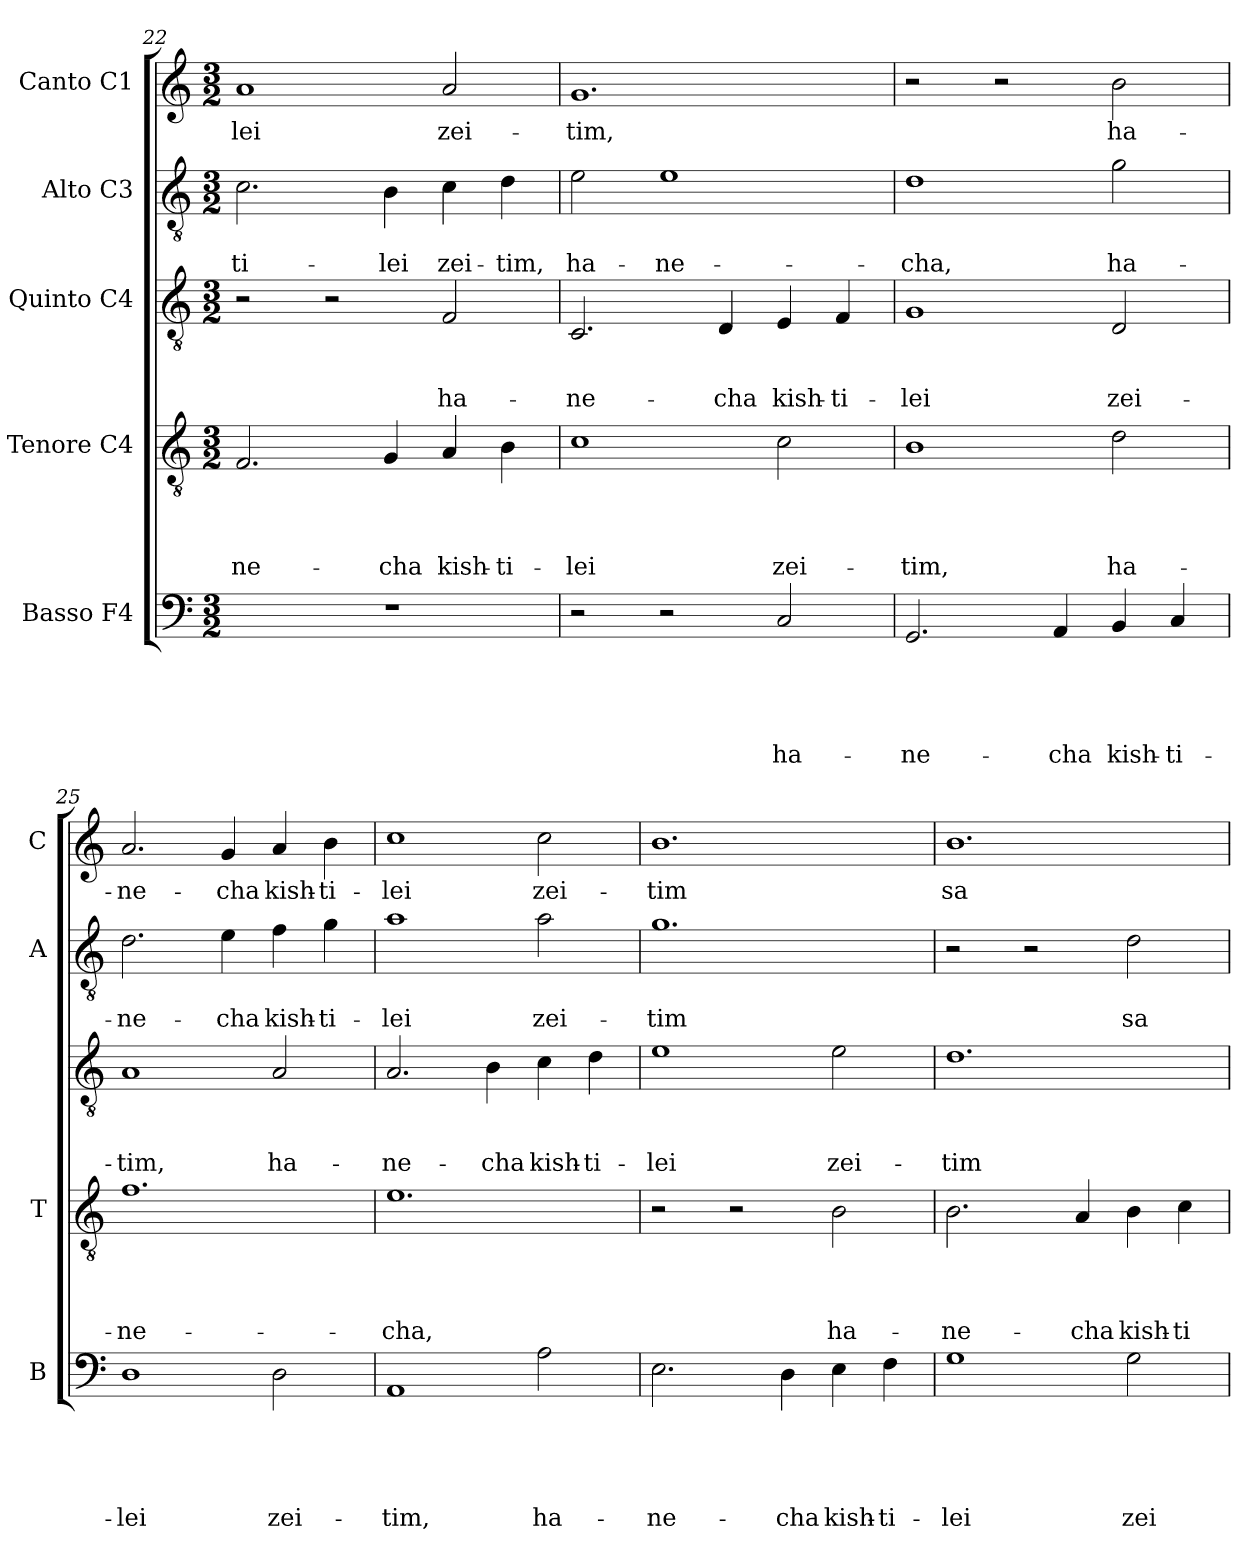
**kern	**text	**text	**text	**text	**text	**kern	**text	**text	**text	**text	**kern	**text	**text	**text	**kern	**text	**text	**kern	**text
*part5	*part5	*part5	*part5	*part5	*part5	*part4	*part4	*part4	*part4	*part4	*part3	*part3	*part3	*part3	*part2	*part2	*part2	*part1	*part1
*staff5	*staff5	*staff5	*staff5	*staff5	*staff5	*staff4	*staff4	*staff4	*staff4	*staff4	*staff3	*staff3	*staff3	*staff3	*staff2	*staff2	*staff2	*staff1	*staff1
*I"Basso F4	*	*	*	*	*	*I"Tenore C4	*	*	*	*	*I"Quinto C4	*	*	*	*I"Alto C3	*	*	*I"Canto C1	*
*I'B	*	*	*	*	*	*I'T	*	*	*	*	*	*	*	*	*I'A	*	*	*I'C	*
*clefF4	*	*	*	*	*	*clefGv2	*	*	*	*	*clefGv2	*	*	*	*clefGv2	*	*	*clefG2	*
*k[]	*	*	*	*	*	*k[]	*	*	*	*	*k[]	*	*	*	*k[]	*	*	*k[]	*
*C:	*	*	*	*	*	*C:	*	*	*	*	*C:	*	*	*	*C:	*	*	*C:	*
*M3/2	*	*	*	*	*	*M3/2	*	*	*	*	*M3/2	*	*	*	*M3/2	*	*	*M3/2	*
=22	=22	=22	=22	=22	=22	=22	=22	=22	=22	=22	=22	=22	=22	=22	=22	=22	=22	=22	=22
!	!	!	!	!	!	!	!	!	!	!LO:LY:b	!	!	!	!	!	!	!LO:LY:b	!	!LO:LY:b
1.r	.	.	.	.	.	2.F/	.	.	.	-ne-	2r	.	.	.	2.c\	.	-ti-	1a	-lei
.	.	.	.	.	.	.	.	.	.	.	2r	.	.	.	.	.	.	.	.
!	!	!	!	!	!	!	!	!	!	!LO:LY:b	!	!	!	!	!	!	!LO:LY:b	!	!
.	.	.	.	.	.	4G/	.	.	.	-cha	.	.	.	.	4B\	.	-lei	.	.
!	!	!	!	!	!	!	!	!	!	!LO:LY:b	!	!	!	!LO:LY:b	!	!	!LO:LY:b	!	!LO:LY:b
.	.	.	.	.	.	4A/	.	.	.	kish-	2F/	.	.	ha-	4c\	.	zei-	2a/	zei-
!	!	!	!	!	!	!	!	!	!	!LO:LY:b	!	!	!	!	!	!	!LO:LY:b	!	!
.	.	.	.	.	.	4B\	.	.	.	-ti-	.	.	.	.	4d\	.	-tim,	.	.
!!LO:LB:g=z
=23	=23	=23	=23	=23	=23	=23	=23	=23	=23	=23	=23	=23	=23	=23	=23	=23	=23	=23	=23
!	!	!	!	!	!	!	!	!	!	!LO:LY:b	!	!	!	!LO:LY:b	!	!	!LO:LY:b	!	!LO:LY:b
2r	.	.	.	.	.	1c	.	.	.	-lei	2.C/	.	.	-ne-	2e\	.	ha-	1.g	-tim,
!	!	!	!	!	!	!	!	!	!	!	!	!	!	!	!	!	!LO:LY:b	!	!
2r	.	.	.	.	.	.	.	.	.	.	.	.	.	.	1e	.	-ne-	.	.
!	!	!	!	!	!	!	!	!	!	!	!	!	!	!LO:LY:b	!	!	!	!	!
.	.	.	.	.	.	.	.	.	.	.	4D/	.	.	-cha	.	.	.	.	.
!	!	!	!	!	!LO:LY:b	!	!	!	!	!LO:LY:b	!	!	!	!LO:LY:b	!	!	!	!	!
2C/	.	.	.	.	ha-	2c\	.	.	.	zei-	4E/	.	.	kish-	.	.	.	.	.
!	!	!	!	!	!	!	!	!	!	!	!	!	!	!LO:LY:b	!	!	!	!	!
.	.	.	.	.	.	.	.	.	.	.	4F/	.	.	-ti-	.	.	.	.	.
=24	=24	=24	=24	=24	=24	=24	=24	=24	=24	=24	=24	=24	=24	=24	=24	=24	=24	=24	=24
!	!	!	!	!	!LO:LY:b	!	!	!	!	!LO:LY:b	!	!	!	!LO:LY:b	!	!	!LO:LY:b	!	!
2.GG/	.	.	.	.	-ne-	1B	.	.	.	-tim,	1G	.	.	-lei	1d	.	-cha,	2r	.
.	.	.	.	.	.	.	.	.	.	.	.	.	.	.	.	.	.	2r	.
!	!	!	!	!	!LO:LY:b	!	!	!	!	!	!	!	!	!	!	!	!	!	!
4AA/	.	.	.	.	-cha	.	.	.	.	.	.	.	.	.	.	.	.	.	.
!	!	!	!	!	!LO:LY:b	!	!	!	!	!LO:LY:b	!	!	!	!LO:LY:b	!	!	!LO:LY:b	!	!LO:LY:b
4BB/	.	.	.	.	kish-	2d\	.	.	.	ha-	2D/	.	.	zei-	2g\	.	ha-	2b\	ha-
!	!	!	!	!	!LO:LY:b	!	!	!	!	!	!	!	!	!	!	!	!	!	!
4C/	.	.	.	.	-ti-	.	.	.	.	.	.	.	.	.	.	.	.	.	.
=25	=25	=25	=25	=25	=25	=25	=25	=25	=25	=25	=25	=25	=25	=25	=25	=25	=25	=25	=25
!	!	!	!	!	!LO:LY:b	!	!	!	!	!LO:LY:b	!	!	!	!LO:LY:b	!	!	!LO:LY:b	!	!LO:LY:b
1D	.	.	.	.	-lei	1.f	.	.	.	-ne-	1A	.	.	-tim,	2.d\	.	-ne-	2.a/	-ne-
!	!	!	!	!	!	!	!	!	!	!	!	!	!	!	!	!	!LO:LY:b	!	!LO:LY:b
.	.	.	.	.	.	.	.	.	.	.	.	.	.	.	4e\	.	-cha	4g/	-cha
!	!	!	!	!	!LO:LY:b	!	!	!	!	!	!	!	!	!LO:LY:b	!	!	!LO:LY:b	!	!LO:LY:b
2D\	.	.	.	.	zei-	.	.	.	.	.	2A/	.	.	ha-	4f\	.	kish-	4a/	kish-
!	!	!	!	!	!	!	!	!	!	!	!	!	!	!	!	!	!LO:LY:b	!	!LO:LY:b
.	.	.	.	.	.	.	.	.	.	.	.	.	.	.	4g\	.	-ti-	4b\	-ti-
=26	=26	=26	=26	=26	=26	=26	=26	=26	=26	=26	=26	=26	=26	=26	=26	=26	=26	=26	=26
!	!	!	!	!	!LO:LY:b	!	!	!	!	!LO:LY:b	!	!	!	!LO:LY:b	!	!	!LO:LY:b	!	!LO:LY:b
1AA	.	.	.	.	-tim,	1.e	.	.	.	-cha,	2.A/	.	.	-ne-	1a	.	-lei	1cc	-lei
!	!	!	!	!	!	!	!	!	!	!	!	!	!	!LO:LY:b	!	!	!	!	!
.	.	.	.	.	.	.	.	.	.	.	4B\	.	.	-cha	.	.	.	.	.
!	!	!	!	!	!LO:LY:b	!	!	!	!	!	!	!	!	!LO:LY:b	!	!	!LO:LY:b	!	!LO:LY:b
2A\	.	.	.	.	ha-	.	.	.	.	.	4c\	.	.	kish-	2a\	.	zei-	2cc\	zei-
!	!	!	!	!	!	!	!	!	!	!	!	!	!	!LO:LY:b	!	!	!	!	!
.	.	.	.	.	.	.	.	.	.	.	4d\	.	.	-ti-	.	.	.	.	.
=27	=27	=27	=27	=27	=27	=27	=27	=27	=27	=27	=27	=27	=27	=27	=27	=27	=27	=27	=27
!	!	!	!	!	!LO:LY:b	!	!	!	!	!	!	!	!	!LO:LY:b	!	!	!LO:LY:b	!	!LO:LY:b
2.E\	.	.	.	.	-ne-	2r	.	.	.	.	1e	.	.	-lei	1.g	.	-tim	1.b	-tim
.	.	.	.	.	.	2r	.	.	.	.	.	.	.	.	.	.	.	.	.
!	!	!	!	!	!LO:LY:b	!	!	!	!	!	!	!	!	!	!	!	!	!	!
4D\	.	.	.	.	-cha	.	.	.	.	.	.	.	.	.	.	.	.	.	.
!	!	!	!	!	!LO:LY:b	!	!	!	!	!LO:LY:b	!	!	!	!LO:LY:b	!	!	!	!	!
4E\	.	.	.	.	kish-	2B\	.	.	.	ha-	2e\	.	.	zei-	.	.	.	.	.
!	!	!	!	!	!LO:LY:b	!	!	!	!	!	!	!	!	!	!	!	!	!	!
4F\	.	.	.	.	-ti-	.	.	.	.	.	.	.	.	.	.	.	.	.	.
!!LO:LB:g=z
=28	=28	=28	=28	=28	=28	=28	=28	=28	=28	=28	=28	=28	=28	=28	=28	=28	=28	=28	=28
!	!	!	!	!	!LO:LY:b	!	!	!	!	!LO:LY:b	!	!	!	!LO:LY:b	!	!	!	!	!LO:LY:b
1G	.	.	.	.	-lei	2.B\	.	.	.	-ne-	1.d	.	.	-tim	2r	.	.	1.b	sa-
.	.	.	.	.	.	.	.	.	.	.	.	.	.	.	2r	.	.	.	.
!	!	!	!	!	!	!	!	!	!	!LO:LY:b	!	!	!	!	!	!	!	!	!
.	.	.	.	.	.	4A/	.	.	.	-cha	.	.	.	.	.	.	.	.	.
!	!	!	!	!	!LO:LY:b	!	!	!	!	!LO:LY:b	!	!	!	!	!	!	!LO:LY:b	!	!
2G\	.	.	.	.	zei-	4B\	.	.	.	kish-	.	.	.	.	2d\	.	sa-	.	.
!	!	!	!	!	!	!	!	!	!	!LO:LY:b	!	!	!	!	!	!	!	!	!
.	.	.	.	.	.	4c\	.	.	.	-ti-	.	.	.	.	.	.	.	.	.
=	=	=	=	=	=	=	=	=	=	=	=	=	=	=	=	=	=	=	=
*-	*-	*-	*-	*-	*-	*-	*-	*-	*-	*-	*-	*-	*-	*-	*-	*-	*-	*-	*-
